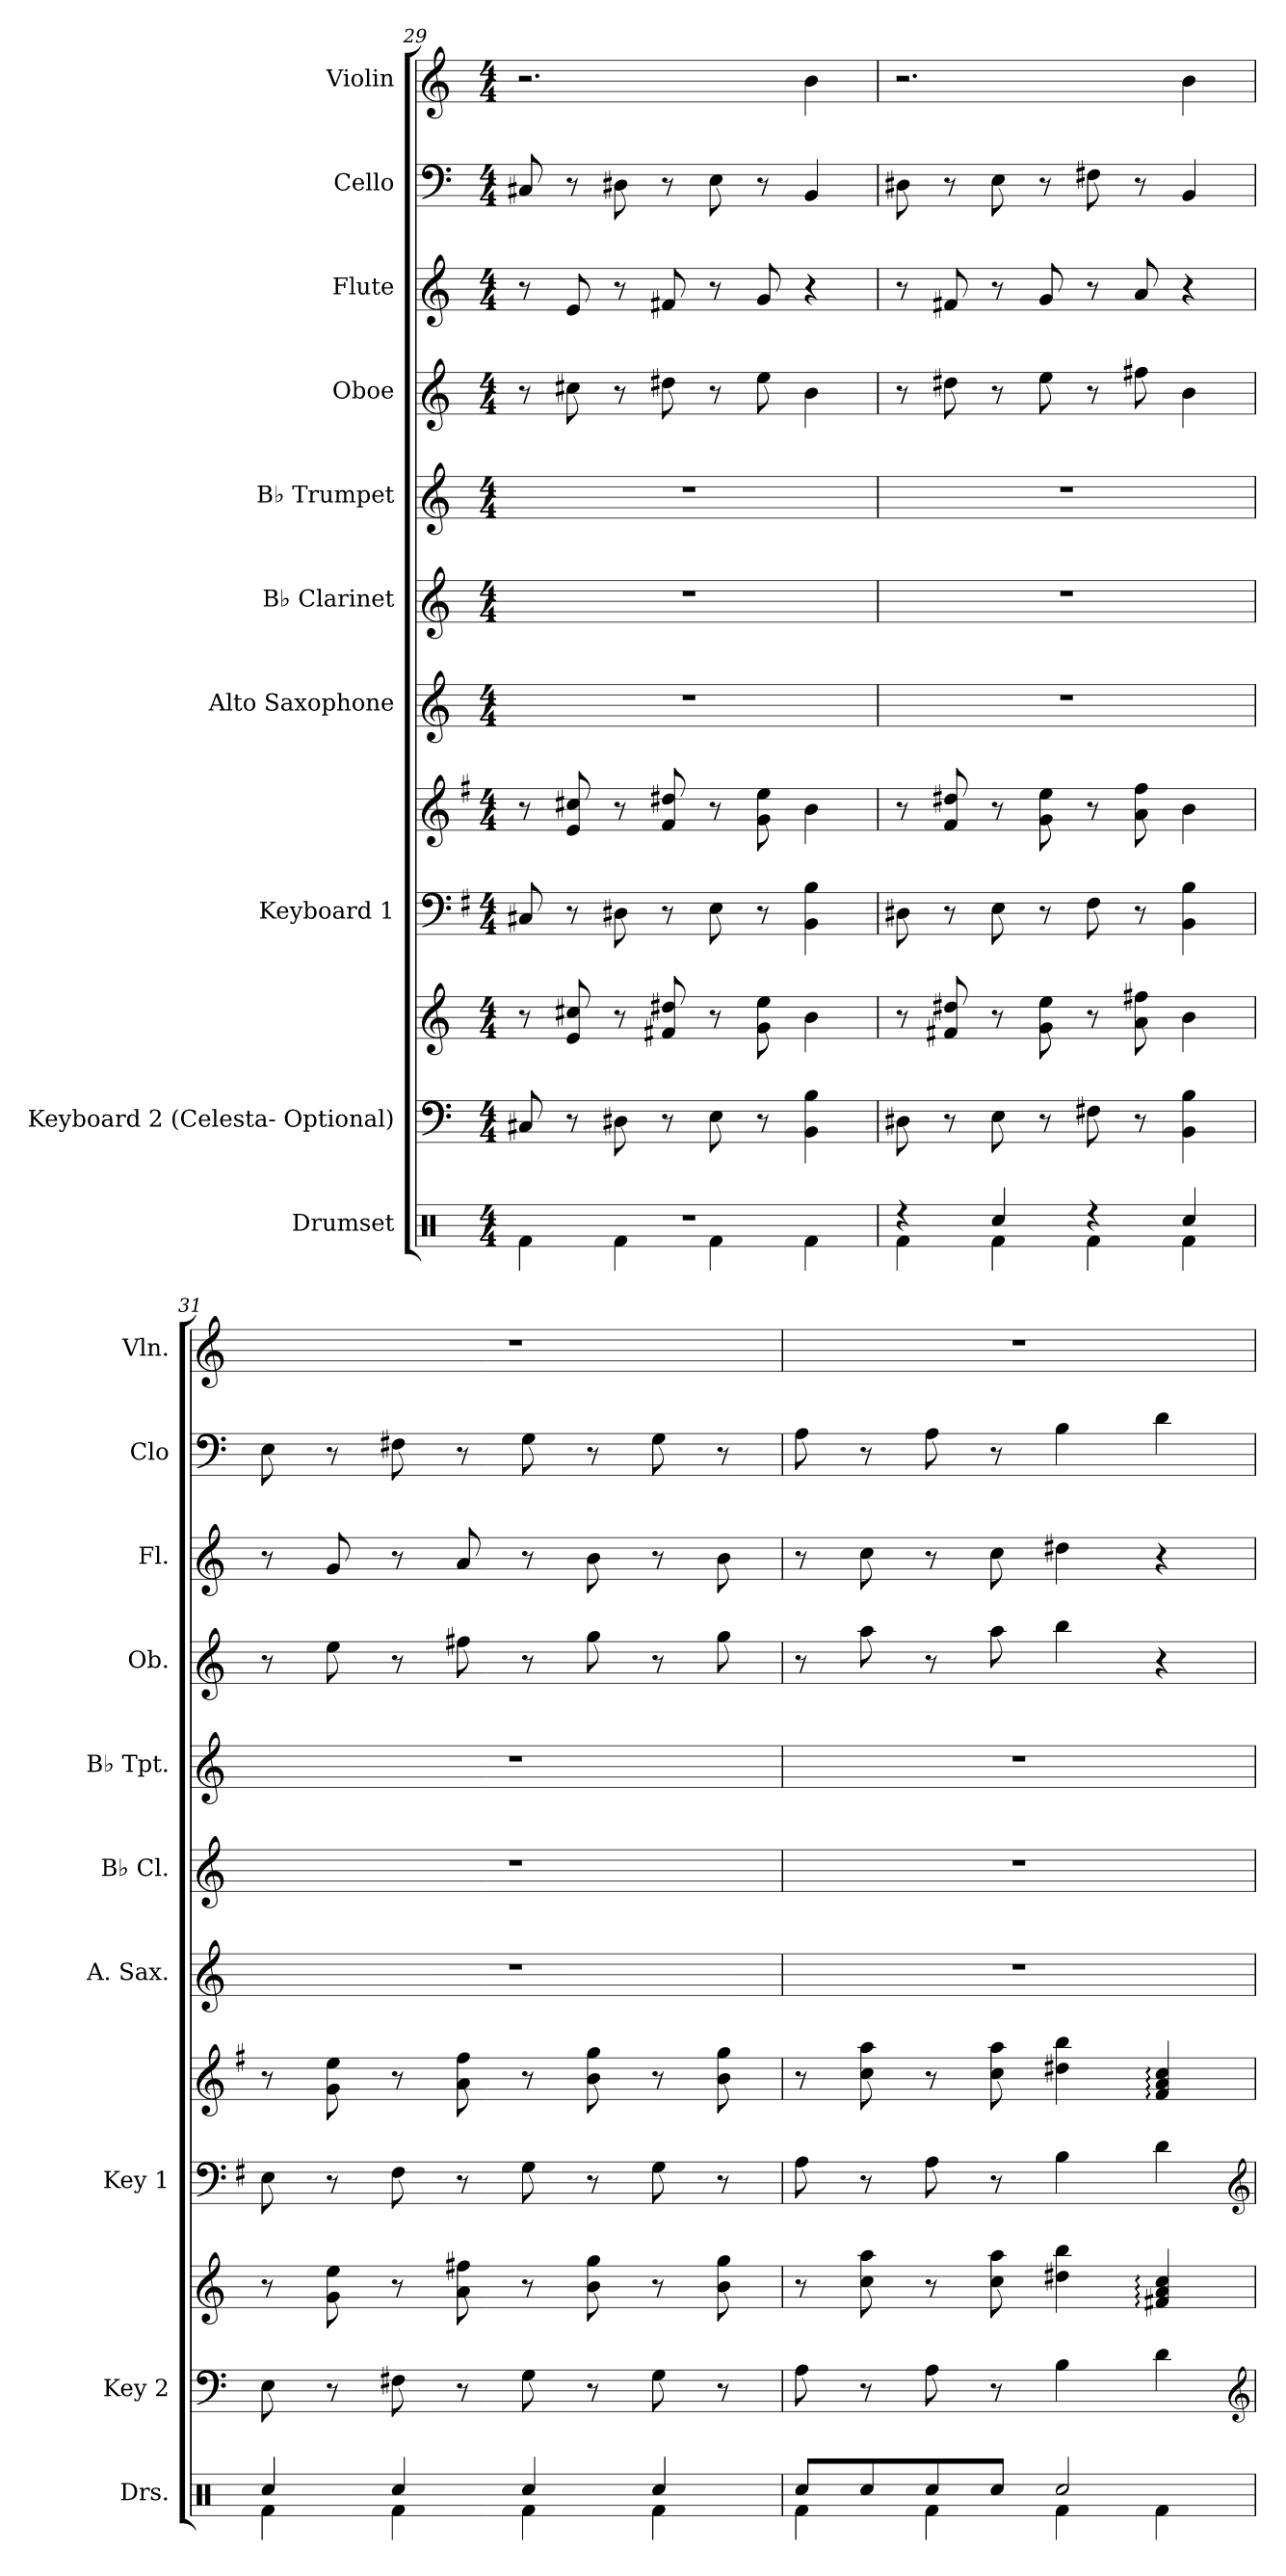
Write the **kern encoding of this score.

**kern	**kern	**kern	**kern	**kern	**kern	**kern	**kern	**kern	**kern	**kern	**kern
*part10	*part9	*part9	*part8	*part8	*part7	*part6	*part5	*part4	*part3	*part2	*part1
*staff12	*staff11	*staff10	*staff9	*staff8	*staff7	*staff6	*staff5	*staff4	*staff3	*staff2	*staff1
*I"Drumset	*I"Keyboard 2 (Celesta- Optional)	*	*I"Keyboard 1	*	*I"Alto Saxophone	*I"B♭ Clarinet	*I"B♭ Trumpet	*I"Oboe	*I"Flute	*I"Cello	*I"Violin
*I'Drs.	*I'Key 2	*	*I'Key 1	*	*I'A. Sax.	*I'B♭ Cl.	*I'B♭ Tpt.	*I'Ob.	*I'Fl.	*I'Clo	*I'Vln.
*clefX	*clefF4	*clefG2	*clefF4	*clefG2	*clefG2	*clefG2	*clefG2	*clefG2	*clefG2	*clefF4	*clefG2
*	*	*	*	*	*ITrd5c9	*ITrd1c2	*ITrd1c2	*	*	*	*
*k[]	*k[]	*k[]	*k[f#]	*k[f#]	*k[b-e-a-]	*k[b-e-]	*k[b-e-]	*k[]	*k[]	*k[]	*k[]
*C:	*C:	*C:	*G:	*G:	*E-:	*B-:	*B-:	*C:	*C:	*C:	*C:
*M4/4	*M4/4	*M4/4	*M4/4	*M4/4	*M4/4	*M4/4	*M4/4	*M4/4	*M4/4	*M4/4	*M4/4
=29	=29	=29	=29	=29	=29	=29	=29	=29	=29	=29	=29
*^	*	*	*	*	*	*	*	*	*	*	*
1r	4Rf\	8C#X/	8r	8C#X/	8r	1r	1r	1r	8r	8r	8C#X/	2.r
.	.	8r	8e/ 8cc#X/	8r	8e/ 8cc#X/	.	.	.	8cc#X\	8e/	8r	.
.	4Rf\	8D#X\	8r	8D#X\	8r	.	.	.	8r	8r	8D#X\	.
.	.	8r	8f#X/ 8dd#X/	8r	8f#/ 8dd#X/	.	.	.	8dd#X\	8f#X/	8r	.
.	4Rf\	8E\	8r	8E\	8r	.	.	.	8r	8r	8E\	.
.	.	8r	8g\ 8ee\	8r	8g\ 8ee\	.	.	.	8ee\	8g/	8r	.
.	4Rf\	4BB\ 4B\	4b\	4BB\ 4B\	4b\	.	.	.	4b\	4r	4BB/	4b\
=30	=30	=30	=30	=30	=30	=30	=30	=30	=30	=30	=30	=30
4r	4Rf\	8D#X\	8r	8D#X\	8r	1r	1r	1r	8r	8r	8D#X\	2.r
.	.	8r	8f#X/ 8dd#X/	8r	8f#/ 8dd#X/	.	.	.	8dd#X\	8f#X/	8r	.
4Rcc/	4Rf\	8E\	8r	8E\	8r	.	.	.	8r	8r	8E\	.
.	.	8r	8g\ 8ee\	8r	8g\ 8ee\	.	.	.	8ee\	8g/	8r	.
4r	4Rf\	8F#X\	8r	8F#\	8r	.	.	.	8r	8r	8F#X\	.
.	.	8r	8a\ 8ff#X\	8r	8a\ 8ff#\	.	.	.	8ff#X\	8a/	8r	.
4Rcc/	4Rf\	4BB\ 4B\	4b\	4BB\ 4B\	4b\	.	.	.	4b\	4r	4BB/	4b\
!!LO:PB:g=z
=31	=31	=31	=31	=31	=31	=31	=31	=31	=31	=31	=31	=31
4Rcc/	4Rf\	8E\	8r	8E\	8r	1r	1r	1r	8r	8r	8E\	1r
.	.	8r	8g\ 8ee\	8r	8g\ 8ee\	.	.	.	8ee\	8g/	8r	.
4Rcc/	4Rf\	8F#X\	8r	8F#\	8r	.	.	.	8r	8r	8F#X\	.
.	.	8r	8a\ 8ff#X\	8r	8a\ 8ff#\	.	.	.	8ff#X\	8a/	8r	.
4Rcc/	4Rf\	8G\	8r	8G\	8r	.	.	.	8r	8r	8G\	.
.	.	8r	8b\ 8gg\	8r	8b\ 8gg\	.	.	.	8gg\	8b\	8r	.
4Rcc/	4Rf\	8G\	8r	8G\	8r	.	.	.	8r	8r	8G\	.
.	.	8r	8b\ 8gg\	8r	8b\ 8gg\	.	.	.	8gg\	8b\	8r	.
=32	=32	=32	=32	=32	=32	=32	=32	=32	=32	=32	=32	=32
8Rcc/L	4Rf\	8A\	8r	8A\	8r	1r	1r	1r	8r	8r	8A\	1r
8Rcc/	.	8r	8cc\ 8aa\	8r	8cc\ 8aa\	.	.	.	8aa\	8cc\	8r	.
8Rcc/	4Rf\	8A\	8r	8A\	8r	.	.	.	8r	8r	8A\	.
8Rcc/J	.	8r	8cc\ 8aa\	8r	8cc\ 8aa\	.	.	.	8aa\	8cc\	8r	.
2Rcc/	4Rf\	4B\	4dd#X\ 4bb\	4B\	4dd#X\ 4bb\	.	.	.	4bb\	4dd#X\	4B\	.
.	4Rf\	4d\	4f#X/: 4a/: 4cc/:	4d\	4f#/: 4a/: 4cc/:	.	.	.	4r	4r	4d\	.
*v	*v	*	*	*	*	*	*	*	*	*	*	*
*	*clefG2	*	*clefG2	*	*	*	*	*	*	*	*
=	=	=	=	=	=	=	=	=	=	=	=
*-	*-	*-	*-	*-	*-	*-	*-	*-	*-	*-	*-
